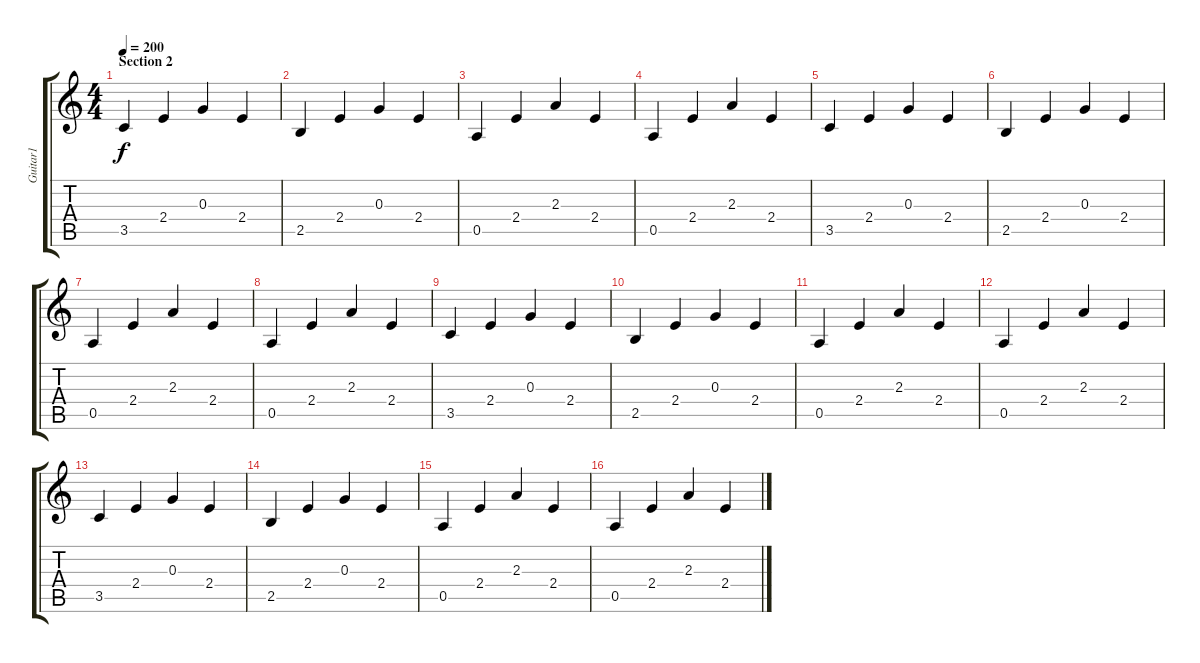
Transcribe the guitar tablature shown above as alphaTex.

\track ("Guitar1" "Guitar1") {instrument electricguitarclean}
\staff {score tabs}
\tuning (E4 B3 G3 D3 A2 E2) {hide}
\ts (4 4)
\section ("" "Section 2")
\tempo 200
\clef g2
\ks c
3.5.4{dy f} 2.4.4 0.3.4 2.4.4 |
2.5.4 2.4.4 0.3.4 2.4.4 |
0.5.4 2.4.4 2.3.4 2.4.4 |
0.5.4 2.4.4 2.3.4 2.4.4 |
3.5.4 2.4.4 0.3.4 2.4.4 |
2.5.4 2.4.4 0.3.4 2.4.4 |
0.5.4 2.4.4 2.3.4 2.4.4 |
0.5.4 2.4.4 2.3.4 2.4.4 |
3.5.4 2.4.4 0.3.4 2.4.4 |
2.5.4 2.4.4 0.3.4 2.4.4 |
0.5.4 2.4.4 2.3.4 2.4.4 |
0.5.4 2.4.4 2.3.4 2.4.4 |
3.5.4 2.4.4 0.3.4 2.4.4 |
2.5.4 2.4.4 0.3.4 2.4.4 |
0.5.4 2.4.4 2.3.4 2.4.4 |
0.5.4 2.4.4 2.3.4 2.4.4
